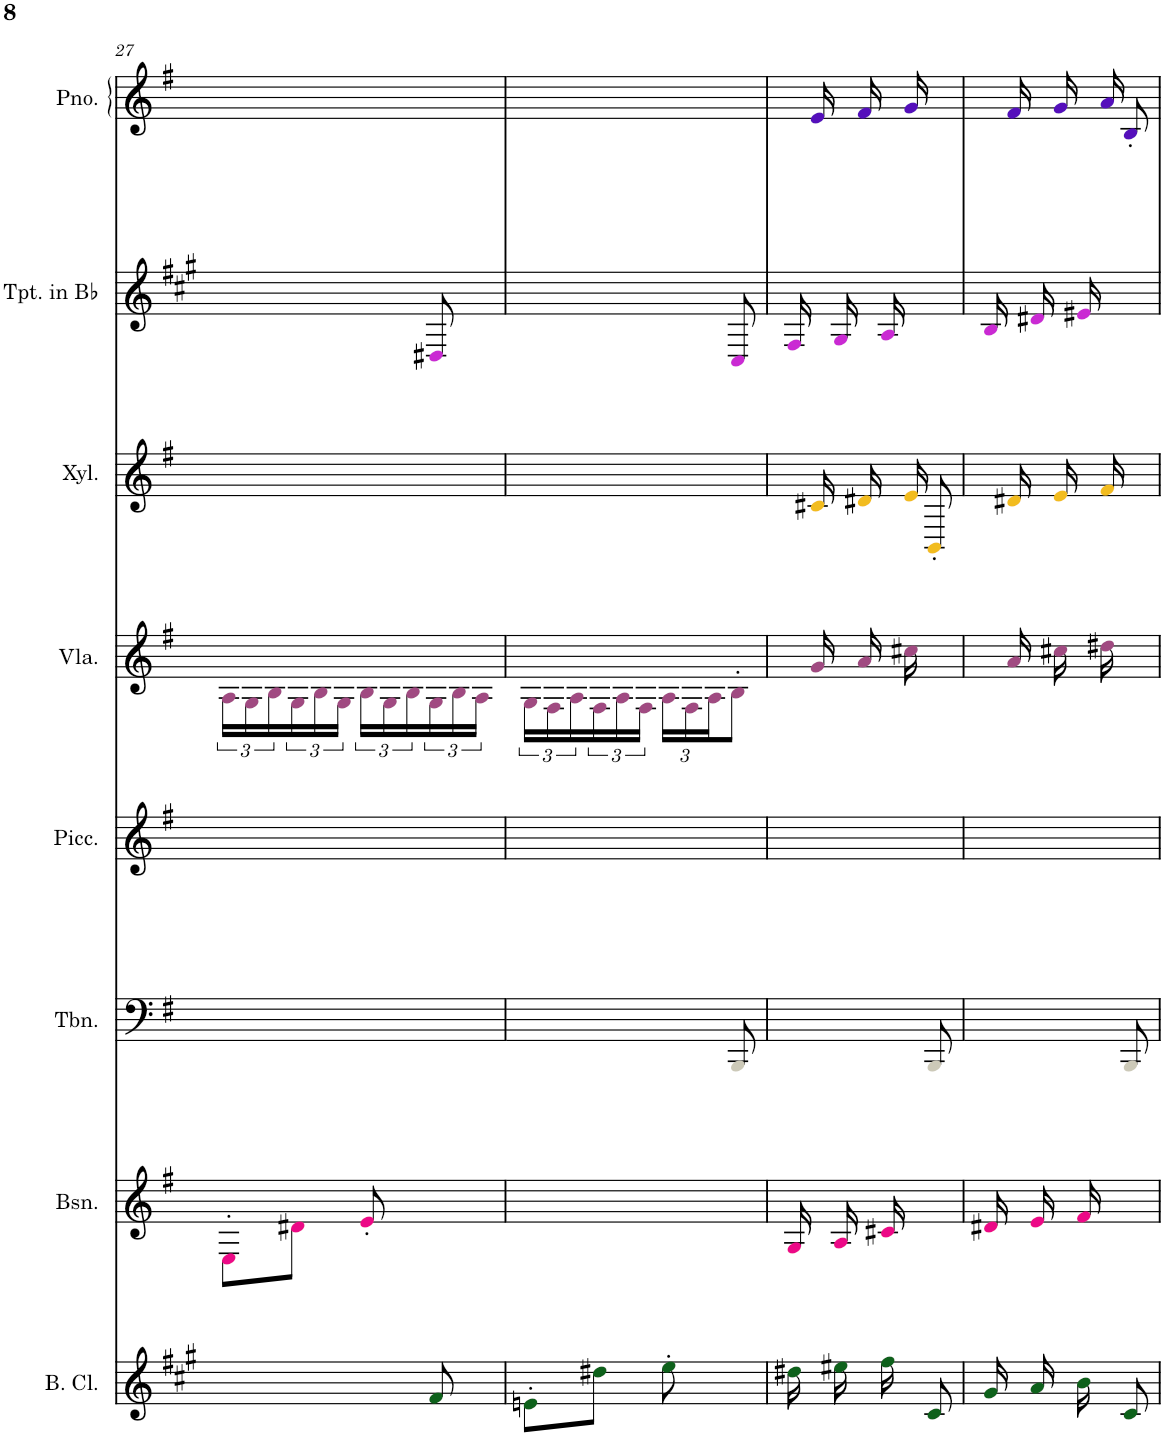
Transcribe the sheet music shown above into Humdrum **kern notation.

**kern	**kern	**kern	**kern	**kern	**kern	**kern	**kern
*part8	*part7	*part6	*part5	*part4	*part3	*part2	*part1
*staff8	*staff7	*staff6	*staff5	*staff4	*staff3	*staff2	*staff1
*I"Bass Clarinet	*I"Bassoon	*I"Trombone	*I"Piccolo	*I"Viola	*I"Xylophone	*I"Trumpet in Bb	*I"Piano
*I'B. Cl.	*I'Bsn.	*I'Tbn.	*I'Picc.	*I'Vla.	*I'Xyl.	*I'Tpt. in Bb	*I'Pno.
!!LO:PB:g=z
*clefG2	*clefG2	*clefF4	*clefG2	*clefG2	*clefG2	*clefG2	*clefG2
*Trd8c14	*	*	*Trd-7c-12	*	*Trd-7c-12	*Trd1c2	*
*k[f#c#g#]	*k[f#]	*k[f#]	*k[f#]	*k[f#]	*k[f#]	*k[f#c#g#]	*k[f#]
*M2/4	*M2/4	*M2/4	*M2/4	*M2/4	*M2/4	*M2/4	*M2/4
=27	=27	=27	=27	=27	=27	=27	=27
4.ryy	8E'i\L	2ryy	2ryy	24Aj\LL	2ryy	4.ryy	2ryy
.	.	.	.	24Gj\	.	.	.
.	.	.	.	24Bj\	.	.	.
.	8d#Xi\J	.	.	24Gj\	.	.	.
.	.	.	.	24Bj\	.	.	.
.	.	.	.	24Gj\JJ	.	.	.
.	8e'i/	.	.	24Bj\LL	.	.	.
.	.	.	.	24Gj\	.	.	.
.	.	.	.	24Bj\	.	.	.
8f#Z/	8ryy	.	.	24Gj\	.	8D#XV/	.
.	.	.	.	24Bj\	.	.	.
.	.	.	.	24Aj\JJ	.	.	.
=28	=28	=28	=28	=28	=28	=28	=28
8en'Z\L	2ryy	4.ryy	2ryy	24Gj\LL	2ryy	4.ryy	2ryy
.	.	.	.	24F#j\	.	.	.
.	.	.	.	24Aj\	.	.	.
8dd#XZ\J	.	.	.	24F#j\	.	.	.
.	.	.	.	24Aj\	.	.	.
.	.	.	.	24F#j\JJ	.	.	.
*	*	*	*	*Xbrackettup	*	*	*
8ee'Z\	.	.	.	24Aj\LL	.	.	.
.	.	.	.	24F#j\	.	.	.
.	.	.	.	24Aj\J	.	.	.
8ryy	.	8BBBN/	.	8B'j\J	.	8C#V/	.
=29	=29	=29	=29	=29	=29	=29	=29
16dd#XZ\	16Gi/	4.ryy	2ryy	16ryy	16ryy	16F#V/	16ryy
16ryy	16ryy	.	.	16gj/	16c#Xl/	16ryy	16e!/
16ee#XZ\	16Ai/	.	.	16ryy	16ryy	16G#V/	16ryy
16ryy	16ryy	.	.	16aj/	16d#Xl/	16ryy	16f#!/
16ff#Z\	16c#Xi/	.	.	16ryy	16ryy	16AV/	16ryy
16ryy	8.ryy	.	.	16cc#Xj\	16el/KL	8.ryy	16g!/
8c#Z/	.	8BBBN/	.	8ryy	8BB'l/J	.	8ryy
=30	=30	=30	=30	=30	=30	=30	=30
16g#Z/	16d#Xi/	4.ryy	2ryy	16ryy	16ryy	16BV/	16ryy
16ryy	16ryy	.	.	16aj/	16d#Xl/	16ryy	16f#!/
16aZ/	16ei/	.	.	16ryy	16ryy	16d#XV/	16ryy
16ryy	16ryy	.	.	16cc#Xj\	16el/	16ryy	16g!/
16bZ\	16f#i/	.	.	16ryy	16ryy	16e#XV/	16ryy
16ryy	8.ryy	.	.	16dd#Xj\	16f#l/	8.ryy	16a!/KL
8c#Z/	.	8BBBN/	.	8ryy	8ryy	.	8B'!/J
=	=	=	=	=	=	=	=
*-	*-	*-	*-	*-	*-	*-	*-
